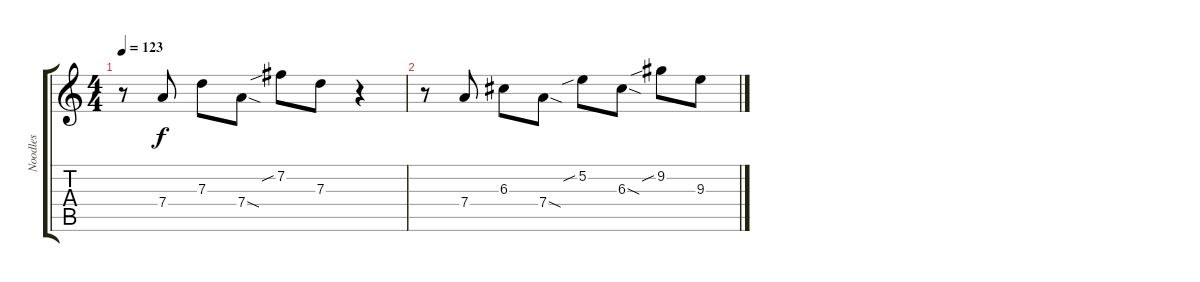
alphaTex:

\track ("Noodles" "Noodles") {instrument distortionguitar}
\staff {score tabs}
\tuning (E4 B3 G3 D3 A2 E2) {hide}
\ts (4 4)
\tempo 123
\clef g2
\ks c
r.8{dy f} 7.4.8 7.3.8 7.4{sod}.8 7.2{sib}.8 7.3.8 r.4 |
r.8 7.4.8 6.3.8 7.4{sod}.8 5.2{sib}.8 6.3{sod}.8 9.2{sib}.8 9.3.8
